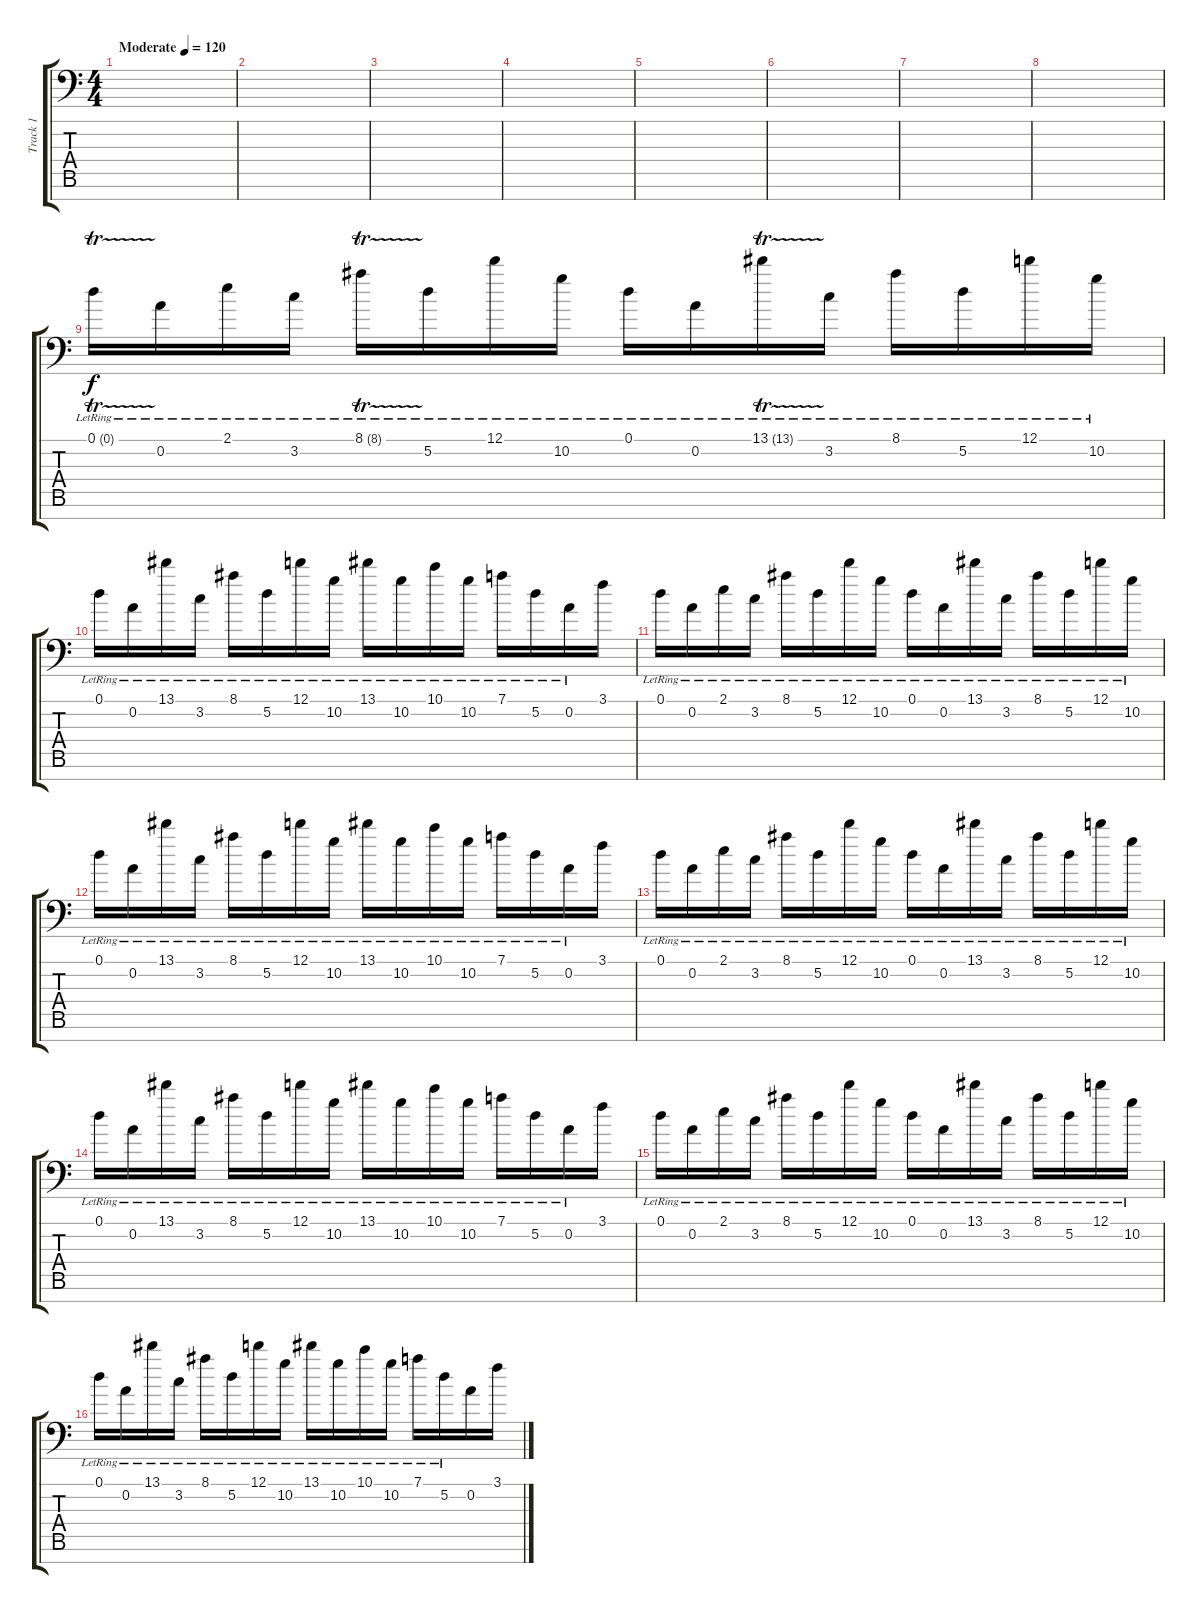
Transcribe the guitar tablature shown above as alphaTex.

\track ("Track 1" "Track 1") {instrument synthbass1}
\staff {score tabs}
\tuning (D4 A3 F3 C3 G2 C2 G1) {hide}
\ts (4 4)
\tempo (120 "Moderate")
\clef f4
\ks c
|
|
|
|
|
|
|
|
0.1{tr (0 16) lr}.16 0.2{lr}.16 2.1{lr}.16 3.2{lr}.16 8.1{tr (8 16) lr}.16 5.2{lr}.16 12.1{lr}.16 10.2{lr}.16 0.1{lr}.16 0.2{lr}.16 13.1{tr (13 16) lr}.16 3.2{lr}.16 8.1{lr}.16 5.2{lr}.16 12.1{lr}.16 10.2{lr}.16 |
0.1{lr}.16 0.2{lr}.16 13.1{lr}.16 3.2{lr}.16 8.1{lr}.16 5.2{lr}.16 12.1{lr}.16 10.2{lr}.16 13.1{lr}.16 10.2{lr}.16 10.1{lr}.16 10.2{lr}.16 7.1{lr}.16 5.2{lr}.16 0.2{lr}.16 3.1.16 |
0.1{lr}.16 0.2{lr}.16 2.1{lr}.16 3.2{lr}.16 8.1{lr}.16 5.2{lr}.16 12.1{lr}.16 10.2{lr}.16 0.1{lr}.16 0.2{lr}.16 13.1{lr}.16 3.2{lr}.16 8.1{lr}.16 5.2{lr}.16 12.1{lr}.16 10.2{lr}.16 |
0.1{lr}.16 0.2{lr}.16 13.1{lr}.16 3.2{lr}.16 8.1{lr}.16 5.2{lr}.16 12.1{lr}.16 10.2{lr}.16 13.1{lr}.16 10.2{lr}.16 10.1{lr}.16 10.2{lr}.16 7.1{lr}.16 5.2{lr}.16 0.2{lr}.16 3.1.16 |
0.1{lr}.16 0.2{lr}.16 2.1{lr}.16 3.2{lr}.16 8.1{lr}.16 5.2{lr}.16 12.1{lr}.16 10.2{lr}.16 0.1{lr}.16 0.2{lr}.16 13.1{lr}.16 3.2{lr}.16 8.1{lr}.16 5.2{lr}.16 12.1{lr}.16 10.2{lr}.16 |
0.1{lr}.16 0.2{lr}.16 13.1{lr}.16 3.2{lr}.16 8.1{lr}.16 5.2{lr}.16 12.1{lr}.16 10.2{lr}.16 13.1{lr}.16 10.2{lr}.16 10.1{lr}.16 10.2{lr}.16 7.1{lr}.16 5.2{lr}.16 0.2{lr}.16 3.1.16 |
0.1{lr}.16 0.2{lr}.16 2.1{lr}.16 3.2{lr}.16 8.1{lr}.16 5.2{lr}.16 12.1{lr}.16 10.2{lr}.16 0.1{lr}.16 0.2{lr}.16 13.1{lr}.16 3.2{lr}.16 8.1{lr}.16 5.2{lr}.16 12.1{lr}.16 10.2{lr}.16 |
0.1{lr}.16 0.2{lr}.16 13.1{lr}.16 3.2{lr}.16 8.1{lr}.16 5.2{lr}.16 12.1{lr}.16 10.2{lr}.16 13.1{lr}.16 10.2{lr}.16 10.1{lr}.16 10.2{lr}.16 7.1{lr}.16 5.2{lr}.16 0.2.16 3.1.16
